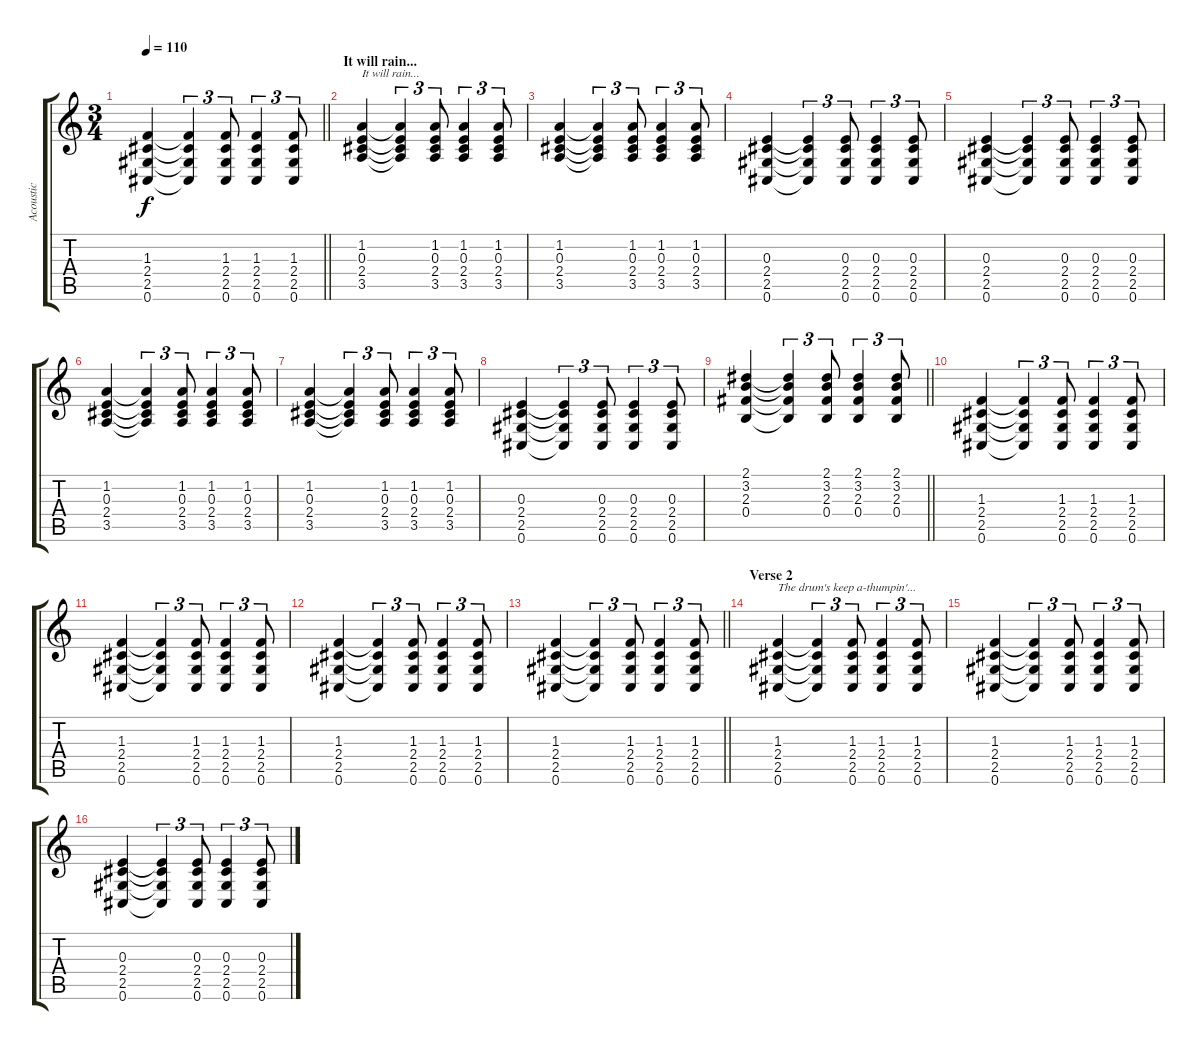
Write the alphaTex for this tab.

\track ("Acoustic" "Acoustic") {instrument acousticguitarsteel}
\staff {score tabs}
\tuning (Db4 Ab3 E3 B2 Gb2 Db2) {hide}
\ts (3 4)
\tempo 110
\clef g2
\barLineRight lightlight
\ks c
(1.3 2.4 2.5 0.6).4{dy f} (1.3{t} 2.4{t} 2.5{t} 0.6{t}).4{tu (3 2)} (1.3 2.4 2.5 0.6).8{tu (3 2)} (1.3 2.4 2.5 0.6).4{tu (3 2)} (1.3 2.4 2.5 0.6).8{tu (3 2)} |
\section ("" "It will rain...")
(1.2 0.3 2.4 3.5).4{txt "It will rain..."} (1.2{t} 0.3{t} 2.4{t} 3.5{t}).4{tu (3 2)} (1.2 0.3 2.4 3.5).8{tu (3 2)} (1.2 0.3 2.4 3.5).4{tu (3 2)} (1.2 0.3 2.4 3.5).8{tu (3 2)} |
(1.2 0.3 2.4 3.5).4 (1.2{t} 0.3{t} 2.4{t} 3.5{t}).4{tu (3 2)} (1.2 0.3 2.4 3.5).8{tu (3 2)} (1.2 0.3 2.4 3.5).4{tu (3 2)} (1.2 0.3 2.4 3.5).8{tu (3 2)} |
(0.3 2.4 2.5 0.6).4 (0.3{t} 2.4{t} 2.5{t} 0.6{t}).4{tu (3 2)} (0.3 2.4 2.5 0.6).8{tu (3 2)} (0.3 2.4 2.5 0.6).4{tu (3 2)} (0.3 2.4 2.5 0.6).8{tu (3 2)} |
(0.3 2.4 2.5 0.6).4 (0.3{t} 2.4{t} 2.5{t} 0.6{t}).4{tu (3 2)} (0.3 2.4 2.5 0.6).8{tu (3 2)} (0.3 2.4 2.5 0.6).4{tu (3 2)} (0.3 2.4 2.5 0.6).8{tu (3 2)} |
(1.2 0.3 2.4 3.5).4 (1.2{t} 0.3{t} 2.4{t} 3.5{t}).4{tu (3 2)} (1.2 0.3 2.4 3.5).8{tu (3 2)} (1.2 0.3 2.4 3.5).4{tu (3 2)} (1.2 0.3 2.4 3.5).8{tu (3 2)} |
(1.2 0.3 2.4 3.5).4 (1.2{t} 0.3{t} 2.4{t} 3.5{t}).4{tu (3 2)} (1.2 0.3 2.4 3.5).8{tu (3 2)} (1.2 0.3 2.4 3.5).4{tu (3 2)} (1.2 0.3 2.4 3.5).8{tu (3 2)} |
(0.3 2.4 2.5 0.6).4 (0.3{t} 2.4{t} 2.5{t} 0.6{t}).4{tu (3 2)} (0.3 2.4 2.5 0.6).8{tu (3 2)} (0.3 2.4 2.5 0.6).4{tu (3 2)} (0.3 2.4 2.5 0.6).8{tu (3 2)} |
\barLineRight lightlight
(2.1 3.2 2.3 0.4).4 (2.1{t} 3.2{t} 2.3{t} 0.4{t}).4{tu (3 2)} (2.1 3.2 2.3 0.4).8{tu (3 2)} (2.1 3.2 2.3 0.4).4{tu (3 2)} (2.1 3.2 2.3 0.4).8{tu (3 2)} |
(1.3 2.4 2.5 0.6).4 (1.3{t} 2.4{t} 2.5{t} 0.6{t}).4{tu (3 2)} (1.3 2.4 2.5 0.6).8{tu (3 2)} (1.3 2.4 2.5 0.6).4{tu (3 2)} (1.3 2.4 2.5 0.6).8{tu (3 2)} |
(1.3 2.4 2.5 0.6).4 (1.3{t} 2.4{t} 2.5{t} 0.6{t}).4{tu (3 2)} (1.3 2.4 2.5 0.6).8{tu (3 2)} (1.3 2.4 2.5 0.6).4{tu (3 2)} (1.3 2.4 2.5 0.6).8{tu (3 2)} |
(1.3 2.4 2.5 0.6).4 (1.3{t} 2.4{t} 2.5{t} 0.6{t}).4{tu (3 2)} (1.3 2.4 2.5 0.6).8{tu (3 2)} (1.3 2.4 2.5 0.6).4{tu (3 2)} (1.3 2.4 2.5 0.6).8{tu (3 2)} |
\barLineRight lightlight
(1.3 2.4 2.5 0.6).4 (1.3{t} 2.4{t} 2.5{t} 0.6{t}).4{tu (3 2)} (1.3 2.4 2.5 0.6).8{tu (3 2)} (1.3 2.4 2.5 0.6).4{tu (3 2)} (1.3 2.4 2.5 0.6).8{tu (3 2)} |
\section ("" "Verse 2")
(1.3 2.4 2.5 0.6).4{txt "The drum's keep a-thumpin'..."} (1.3{t} 2.4{t} 2.5{t} 0.6{t}).4{tu (3 2)} (1.3 2.4 2.5 0.6).8{tu (3 2)} (1.3 2.4 2.5 0.6).4{tu (3 2)} (1.3 2.4 2.5 0.6).8{tu (3 2)} |
(1.3 2.4 2.5 0.6).4 (1.3{t} 2.4{t} 2.5{t} 0.6{t}).4{tu (3 2)} (1.3 2.4 2.5 0.6).8{tu (3 2)} (1.3 2.4 2.5 0.6).4{tu (3 2)} (1.3 2.4 2.5 0.6).8{tu (3 2)} |
(0.3 2.4 2.5 0.6).4 (0.3{t} 2.4{t} 2.5{t} 0.6{t}).4{tu (3 2)} (0.3 2.4 2.5 0.6).8{tu (3 2)} (0.3 2.4 2.5 0.6).4{tu (3 2)} (0.3 2.4 2.5 0.6).8{tu (3 2)}
